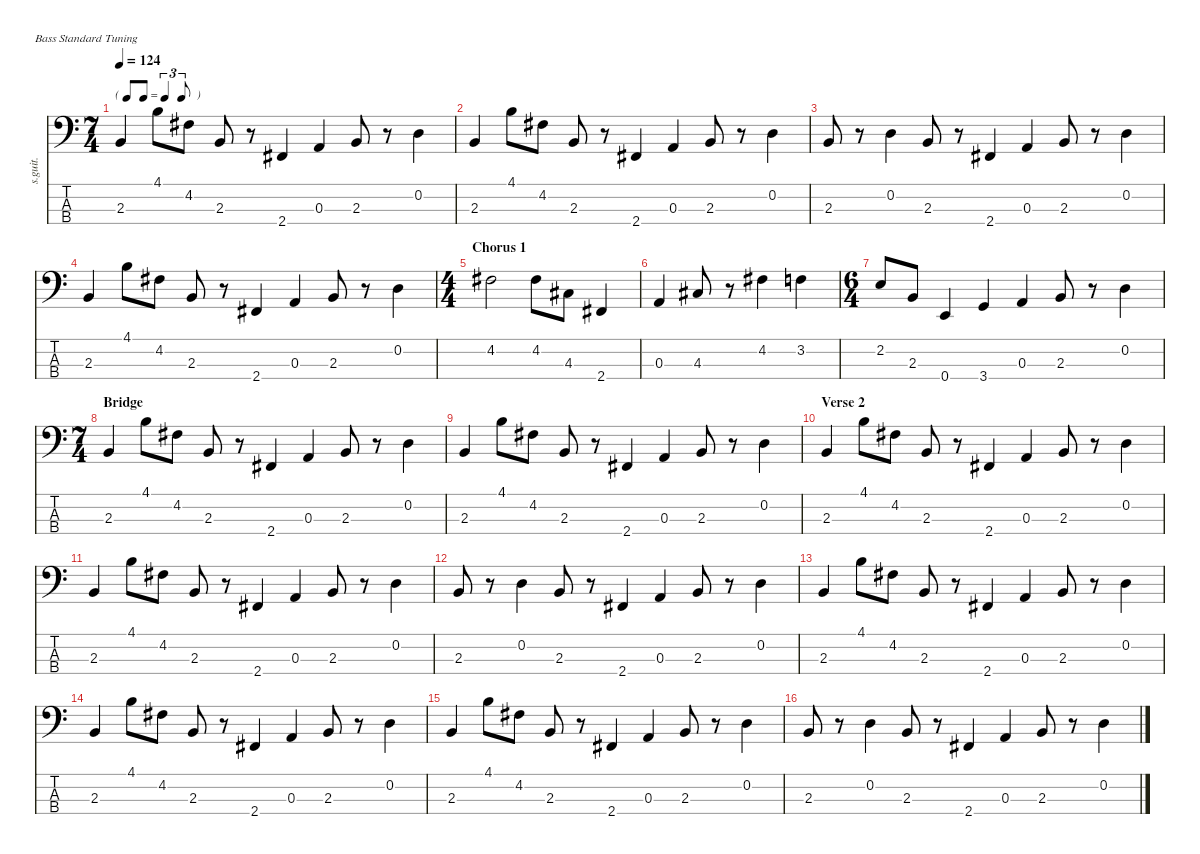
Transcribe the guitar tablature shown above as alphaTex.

\defaultSystemsLayout 4
\hideDynamics
\bracketExtendMode nobrackets
\track ("Roger Waters | Fender Precision | Bass" "s.guit.") {instrument electricbasspick}
\staff {score tabs}
\tuning (G2 D2 A1 E1)
\ts (7 4)
\tf triplet8th
\tempo 124
\clef f4
\ks c
2.3.4{dy f} 4.1.8 4.2{acc #}.8 2.3.8 r.8 2.4{acc #}.4 0.3.4 2.3.8 r.8 0.2.4 |
2.3.4 4.1.8 4.2{acc #}.8 2.3.8 r.8 2.4{acc #}.4 0.3.4 2.3.8 r.8 0.2.4 |
2.3.8 r.8 0.2.4 2.3.8 r.8 2.4{acc #}.4 0.3.4 2.3.8 r.8 0.2.4 |
2.3.4 4.1.8 4.2{acc #}.8 2.3.8 r.8 2.4{acc #}.4 0.3.4 2.3.8 r.8 0.2.4 |
\ts (4 4)
\beaming (8 2 2 2 2)
\section ("" "Chorus 1")
4.2{acc #}.2 4.2{acc #}.8 4.3{acc #}.8 2.4{acc #}.4 |
0.3.4 4.3{acc #}.8 r.8 4.2{acc #}.4 3.2.4 |
\ts (6 4)
\beaming (8 2 2 2 2)
2.2.8 2.3.8 0.4.4 3.4.4 0.3.4 2.3.8 r.8 0.2.4 |
\ts (7 4)
\beaming (8 2 2 2 2)
\section ("" "Bridge")
2.3.4 4.1.8 4.2{acc #}.8 2.3.8 r.8 2.4{acc #}.4 0.3.4 2.3.8 r.8 0.2.4 |
2.3.4 4.1.8 4.2{acc #}.8 2.3.8 r.8 2.4{acc #}.4 0.3.4 2.3.8 r.8 0.2.4 |
\section ("" "Verse 2")
2.3.4 4.1.8 4.2{acc #}.8 2.3.8 r.8 2.4{acc #}.4 0.3.4 2.3.8 r.8 0.2.4 |
2.3.4 4.1.8 4.2{acc #}.8 2.3.8 r.8 2.4{acc #}.4 0.3.4 2.3.8 r.8 0.2.4 |
2.3.8 r.8 0.2.4 2.3.8 r.8 2.4{acc #}.4 0.3.4 2.3.8 r.8 0.2.4 |
2.3.4 4.1.8 4.2{acc #}.8 2.3.8 r.8 2.4{acc #}.4 0.3.4 2.3.8 r.8 0.2.4 |
2.3.4 4.1.8 4.2{acc #}.8 2.3.8 r.8 2.4{acc #}.4 0.3.4 2.3.8 r.8 0.2.4 |
2.3.4 4.1.8 4.2{acc #}.8 2.3.8 r.8 2.4{acc #}.4 0.3.4 2.3.8 r.8 0.2.4 |
2.3.8 r.8 0.2.4 2.3.8 r.8 2.4{acc #}.4 0.3.4 2.3.8 r.8 0.2.4
